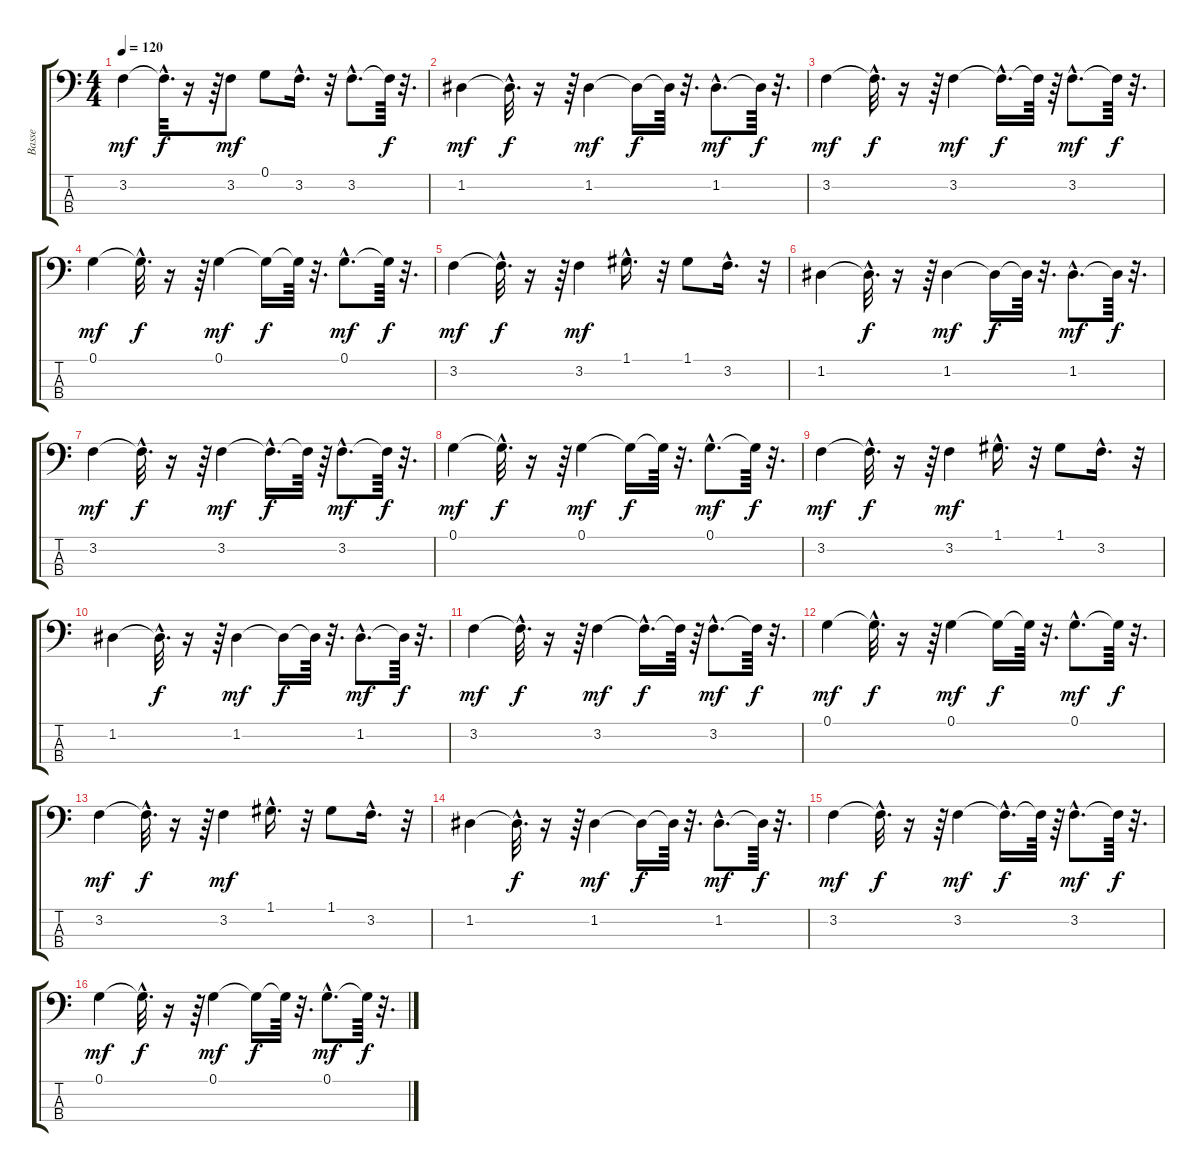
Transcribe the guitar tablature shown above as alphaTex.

\track ("Basse" "Basse") {instrument acousticbass}
\staff {score tabs}
\tuning (G2 D2 A1 E1) {hide}
\ts (4 4)
\tempo 120
\clef f4
\ks c
3.2.4{dy mf} 3.2{hac t}.32{d dy f} r.16 r.64 3.2.8{dy mf} 0.1.8 3.2{hac}.16{d} r.32 3.2{hac}.8{d} 3.2{t}.64{dy f} r.32{d} |
1.2.4{dy mf} 1.2{hac t}.32{d dy f} r.16 r.64 1.2.4{dy mf} 1.2{t}.16{dy f} 1.2{t}.64 r.32{d} 1.2{hac}.8{d dy mf} 1.2{t}.64{dy f} r.32{d} |
3.2.4{dy mf} 3.2{hac t}.32{d dy f} r.16 r.64 3.2.4{dy mf} 3.2{hac t}.16{d dy f} 3.2{t}.64 r.64 3.2{hac}.8{d dy mf} 3.2{t}.64{dy f} r.32{d} |
0.1.4{dy mf} 0.1{hac t}.32{d dy f} r.16 r.64 0.1.4{dy mf} 0.1{t}.16{dy f} 0.1{t}.64 r.32{d} 0.1{hac}.8{d dy mf} 0.1{t}.64{dy f} r.32{d} |
3.2.4{dy mf} 3.2{hac t}.32{d dy f} r.16 r.64 3.2.4{dy mf} 1.1{hac}.16{d} r.32 1.1.8 3.2{hac}.16{d} r.32 |
1.2.4 1.2{hac t}.32{d dy f} r.16 r.64 1.2.4{dy mf} 1.2{t}.16{dy f} 1.2{t}.64 r.32{d} 1.2{hac}.8{d dy mf} 1.2{t}.64{dy f} r.32{d} |
3.2.4{dy mf} 3.2{hac t}.32{d dy f} r.16 r.64 3.2.4{dy mf} 3.2{hac t}.16{d dy f} 3.2{t}.64 r.64 3.2{hac}.8{d dy mf} 3.2{t}.64{dy f} r.32{d} |
0.1.4{dy mf} 0.1{hac t}.32{d dy f} r.16 r.64 0.1.4{dy mf} 0.1{t}.16{dy f} 0.1{t}.64 r.32{d} 0.1{hac}.8{d dy mf} 0.1{t}.64{dy f} r.32{d} |
3.2.4{dy mf} 3.2{hac t}.32{d dy f} r.16 r.64 3.2.4{dy mf} 1.1{hac}.16{d} r.32 1.1.8 3.2{hac}.16{d} r.32 |
1.2.4 1.2{hac t}.32{d dy f} r.16 r.64 1.2.4{dy mf} 1.2{t}.16{dy f} 1.2{t}.64 r.32{d} 1.2{hac}.8{d dy mf} 1.2{t}.64{dy f} r.32{d} |
3.2.4{dy mf} 3.2{hac t}.32{d dy f} r.16 r.64 3.2.4{dy mf} 3.2{hac t}.16{d dy f} 3.2{t}.64 r.64 3.2{hac}.8{d dy mf} 3.2{t}.64{dy f} r.32{d} |
0.1.4{dy mf} 0.1{hac t}.32{d dy f} r.16 r.64 0.1.4{dy mf} 0.1{t}.16{dy f} 0.1{t}.64 r.32{d} 0.1{hac}.8{d dy mf} 0.1{t}.64{dy f} r.32{d} |
3.2.4{dy mf} 3.2{hac t}.32{d dy f} r.16 r.64 3.2.4{dy mf} 1.1{hac}.16{d} r.32 1.1.8 3.2{hac}.16{d} r.32 |
1.2.4 1.2{hac t}.32{d dy f} r.16 r.64 1.2.4{dy mf} 1.2{t}.16{dy f} 1.2{t}.64 r.32{d} 1.2{hac}.8{d dy mf} 1.2{t}.64{dy f} r.32{d} |
3.2.4{dy mf} 3.2{hac t}.32{d dy f} r.16 r.64 3.2.4{dy mf} 3.2{hac t}.16{d dy f} 3.2{t}.64 r.64 3.2{hac}.8{d dy mf} 3.2{t}.64{dy f} r.32{d} |
0.1.4{dy mf} 0.1{hac t}.32{d dy f} r.16 r.64 0.1.4{dy mf} 0.1{t}.16{dy f} 0.1{t}.64 r.32{d} 0.1{hac}.8{d dy mf} 0.1{t}.64{dy f} r.32{d}
